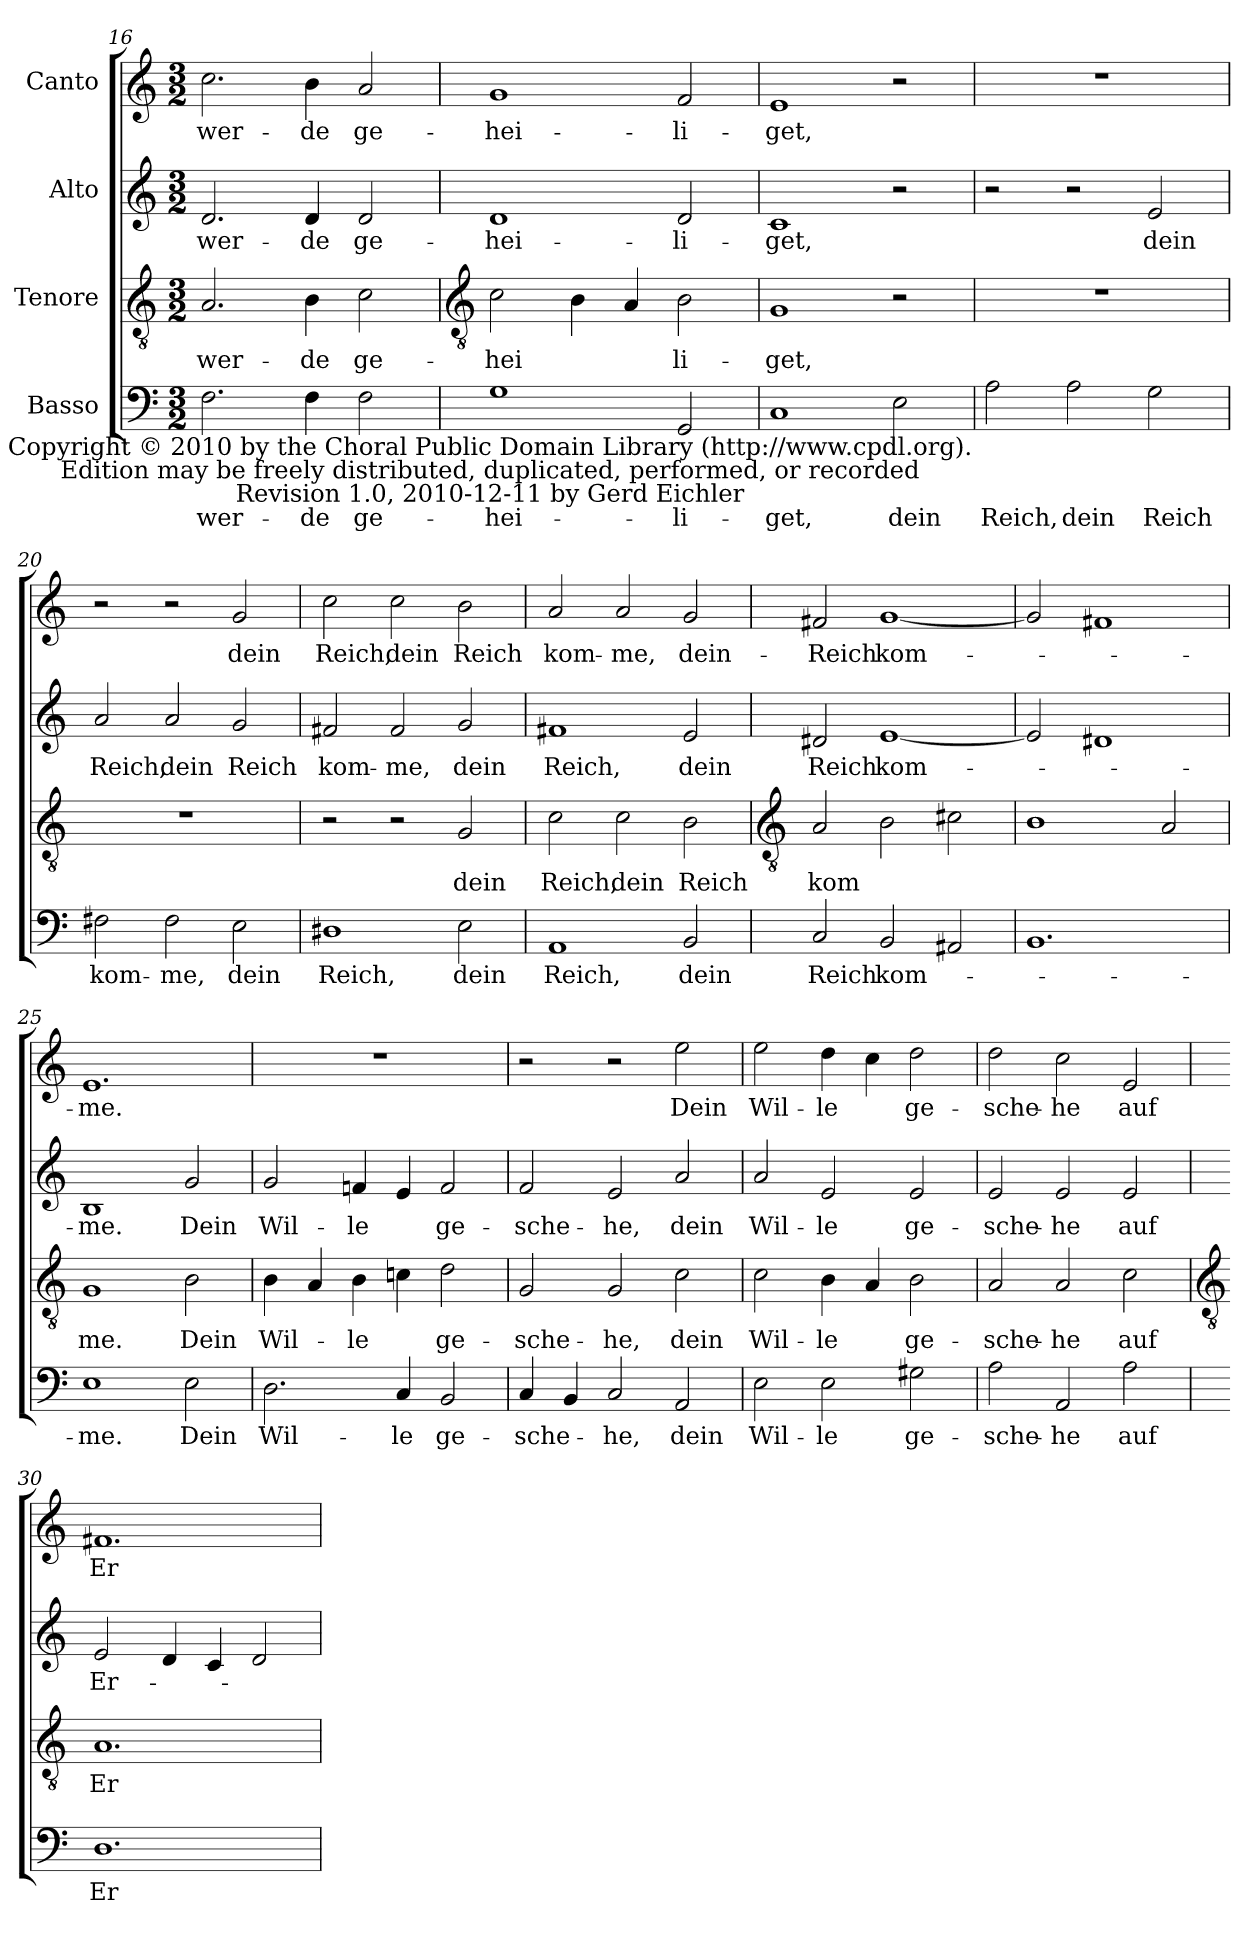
**kern	**text	**kern	**text	**kern	**text	**kern	**text
*part4	*part4	*part3	*part3	*part2	*part2	*part1	*part1
*staff4	*staff4	*staff3	*staff3	*staff2	*staff2	*staff1	*staff1
*I"Basso	*	*I"Tenore	*	*I"Alto	*	*I"Canto	*
*clefF4	*	*clefGv2	*	*clefG2	*	*clefG2	*
*k[]	*	*k[]	*	*k[]	*	*k[]	*
*C:	*	*C:	*	*C:	*	*C:	*
*M3/2	*	*M3/2	*	*M3/2	*	*M3/2	*
=16	=16	=16	=16	=16	=16	=16	=16
!	!LO:LY:b	!	!LO:LY:b	!	!LO:LY:b	!	!LO:LY:b
2.F	wer-	2.A	wer-	2.d	wer-	2.cc	wer-
!	!LO:LY:b	!	!LO:LY:b	!	!LO:LY:b	!	!LO:LY:b
4F	-de	4B	-de	4d	-de	4b	-de
!	!LO:LY:b	!	!LO:LY:b	!	!LO:LY:b	!	!LO:LY:b
2F	ge-	2c	ge-	2d	ge-	2a	ge-
!!LO:LB:g=z
=17	=17	=17	=17	=17	=17	=17	=17
*	*	*clefGv2	*	*	*	*	*
!LO:TX:b:cj:t=Copyright © 2010 by the Choral Public Domain Library (http&colon;//www.cpdl.org).\nEdition may be freely distributed, duplicated, performed, or recorded\nRevision 1.0, 2010-12-11 by Gerd Eichler	!	!	!	!	!	!	!
!	!LO:LY:b	!	!LO:LY:b	!	!LO:LY:b	!	!LO:LY:b
1G	-hei-	2c	-hei	1d	-hei-	1g	-hei-
.	.	4B	.	.	.	.	.
.	.	4A	.	.	.	.	.
!	!LO:LY:b	!	!LO:LY:b	!	!LO:LY:b	!	!LO:LY:b
2GG	-li-	2B	li-	2d	-li-	2f	-li-
=18	=18	=18	=18	=18	=18	=18	=18
!	!LO:LY:b	!	!LO:LY:b	!	!LO:LY:b	!	!LO:LY:b
1C	-get,	1G	-get,	1c	-get,	1e	-get,
!	!LO:LY:b	!	!	!	!	!	!
2E	dein	2r	.	2r	.	2r	.
=19	=19	=19	=19	=19	=19	=19	=19
!	!LO:LY:b	!LO:N:vis=1	!	!	!	!LO:N:vis=1	!
2A	Reich,	1.r	.	2r	.	1.r	.
!	!LO:LY:b	!	!	!	!	!	!
2A	dein	.	.	2r	.	.	.
!	!LO:LY:b	!	!	!	!LO:LY:b	!	!
2G	Reich	.	.	2e	dein	.	.
=20	=20	=20	=20	=20	=20	=20	=20
!	!LO:LY:b	!LO:N:vis=1	!	!	!LO:LY:b	!	!
2F#X	kom-	1.r	.	2a	Reich,	2r	.
!	!LO:LY:b	!	!	!	!LO:LY:b	!	!
2F#	-me,	.	.	2a	dein	2r	.
!	!LO:LY:b	!	!	!	!LO:LY:b	!	!LO:LY:b
2E	dein	.	.	2g	Reich	2g	dein
=21	=21	=21	=21	=21	=21	=21	=21
!	!LO:LY:b	!	!	!	!LO:LY:b	!	!LO:LY:b
1D#X	Reich,	2r	.	2f#X	kom-	2cc	Reich,
!	!	!	!	!	!LO:LY:b	!	!LO:LY:b
.	.	2r	.	2f#	-me,	2cc	dein
!	!LO:LY:b	!	!LO:LY:b	!	!LO:LY:b	!	!LO:LY:b
2E	dein	2G	dein	2g	dein	2b	Reich
=22	=22	=22	=22	=22	=22	=22	=22
!	!LO:LY:b	!	!LO:LY:b	!	!LO:LY:b	!	!LO:LY:b
1AA	Reich,	2c	Reich,	1f#X	Reich,	2a	kom-
!	!	!	!LO:LY:b	!	!	!	!LO:LY:b
.	.	2c	dein	.	.	2a	-me,
!	!LO:LY:b	!	!LO:LY:b	!	!LO:LY:b	!	!LO:LY:b
2BB	dein	2B	Reich	2e	dein	2g	dein-
!!LO:LB:g=z
=23	=23	=23	=23	=23	=23	=23	=23
*	*	*clefGv2	*	*	*	*	*
!	!LO:LY:b	!	!LO:LY:b	!	!LO:LY:b	!	!LO:LY:b
2C	Reich	2A	kom	2d#X	Reich	2f#X	-Reich
!	!LO:LY:b	!	!	!	!LO:LY:b	!	!LO:LY:b
2BB	kom-	2B	.	[1e	kom-	[1g	kom-
2AA#X	.	2c#X	.	.	.	.	.
=24	=24	=24	=24	=24	=24	=24	=24
1.BB	.	1B	.	2e]	.	2g]	.
.	.	.	.	1d#X	.	1f#X	.
.	.	2A	.	.	.	.	.
=25	=25	=25	=25	=25	=25	=25	=25
!	!LO:LY:b	!	!LO:LY:b	!	!LO:LY:b	!	!LO:LY:b
1E	-me.	1G	me.	1B	-me.	1.e	-me.
!	!LO:LY:b	!	!LO:LY:b	!	!LO:LY:b	!	!
2E	Dein	2B	Dein	2g	Dein	.	.
=26	=26	=26	=26	=26	=26	=26	=26
!	!LO:LY:b	!	!LO:LY:b	!	!LO:LY:b	!LO:N:vis=1	!
2.D	Wil-	4B	Wil-	2g	Wil-	1.r	.
.	.	4A	.	.	.	.	.
!	!	!	!LO:LY:b	!	!LO:LY:b	!	!
.	.	4B	-le	4fn	-le	.	.
!	!LO:LY:b	!	!	!	!	!	!
4C	-le	4cn	.	4e	.	.	.
!	!LO:LY:b	!	!LO:LY:b	!	!LO:LY:b	!	!
2BB	ge-	2d	ge-	2f	ge-	.	.
=27	=27	=27	=27	=27	=27	=27	=27
!	!LO:LY:b	!	!LO:LY:b	!	!LO:LY:b	!	!
4C	-sche-	2G	-sche-	2f	-sche-	2r	.
4BB	.	.	.	.	.	.	.
!	!LO:LY:b	!	!LO:LY:b	!	!LO:LY:b	!	!
2C	-he,	2G	-he,	2e	-he,	2r	.
!	!LO:LY:b	!	!LO:LY:b	!	!LO:LY:b	!	!LO:LY:b
2AA	dein	2c	dein	2a	dein	2ee	Dein
=28	=28	=28	=28	=28	=28	=28	=28
!	!LO:LY:b	!	!LO:LY:b	!	!LO:LY:b	!	!LO:LY:b
2E	Wil-	2c	Wil-	2a	Wil-	2ee	Wil-
!	!LO:LY:b	!	!LO:LY:b	!	!LO:LY:b	!	!LO:LY:b
2E	-le	4B	-le	2e	-le	4dd	-le
.	.	4A	.	.	.	4cc	.
!	!LO:LY:b	!	!LO:LY:b	!	!LO:LY:b	!	!LO:LY:b
2G#X	ge-	2B	ge-	2e	ge-	2dd	ge-
=29	=29	=29	=29	=29	=29	=29	=29
!	!LO:LY:b	!	!LO:LY:b	!	!LO:LY:b	!	!LO:LY:b
2A	-sche-	2A	-sche-	2e	-sche-	2dd	-sche-
!	!LO:LY:b	!	!LO:LY:b	!	!LO:LY:b	!	!LO:LY:b
2AA	-he	2A	-he	2e	-he	2cc	-he
!	!LO:LY:b	!	!LO:LY:b	!	!LO:LY:b	!	!LO:LY:b
2A	auf	2c	auf	2e	auf	2e	auf
!!LO:LB:g=z
=30	=30	=30	=30	=30	=30	=30	=30
*	*	*clefGv2	*	*	*	*	*
!	!LO:LY:b	!	!LO:LY:b	!	!LO:LY:b	!	!LO:LY:b
1.D	Er-	1.A	Er-	2e	Er-	1.f#X	Er-
.	.	.	.	4d	.	.	.
.	.	.	.	4c	.	.	.
.	.	.	.	2d	.	.	.
=	=	=	=	=	=	=	=
*-	*-	*-	*-	*-	*-	*-	*-
